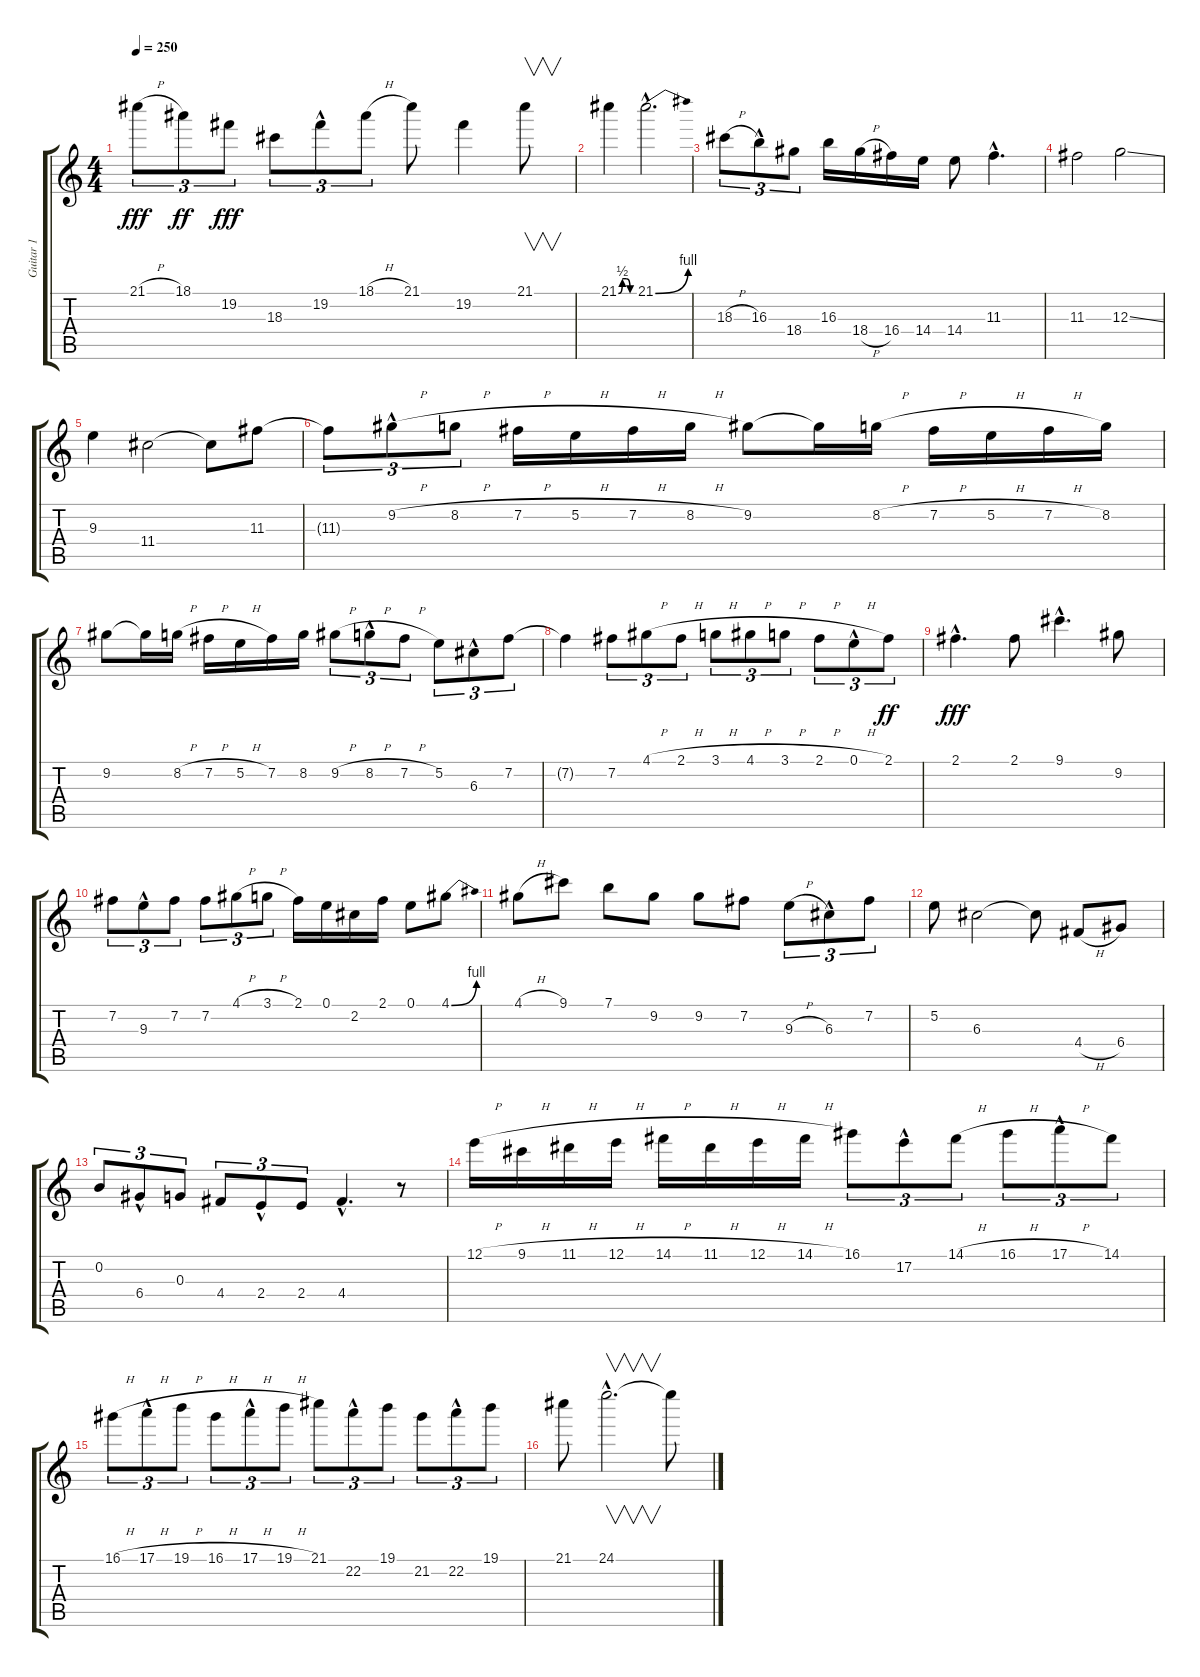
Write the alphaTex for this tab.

\track ("Guitar 1" "Guitar 1") {instrument overdrivenguitar}
\staff {score tabs}
\tuning (E4 B3 G3 D3 A2 E2) {hide}
\ts (4 4)
\tempo 250
\clef g2
\ks c
21.1{h}.8{tu (3 2) dy fff} 18.1.8{tu (3 2) dy ff} 19.2.8{tu (3 2) dy fff} 18.3.8{tu (3 2)} 19.2{hac}.8{tu (3 2)} 18.1{h}.8{tu (3 2)} 21.1.8 19.2.4 21.1.8{v} |
21.1{be (custom 0 0 15 2 30 2 45 0 60 0)}.4 21.1{be (bend 0 0 60 4) hac}.2{d} |
18.3{h}.8{tu (3 2)} 16.3{hac}.8{tu (3 2)} 18.4.8{tu (3 2)} 16.3.16 18.4{h}.16 16.4.16 14.4.16 14.4.8 11.3{hac}.4{d} |
11.3.2 12.3{ss}.2 |
9.3.4 11.4.2 11.4{t}.8 11.3.8 |
11.3{t}.8{tu (3 2)} 9.2{h hac}.8{tu (3 2)} 8.2{h}.8{tu (3 2)} 7.2{h}.16 5.2{h}.16 7.2{h}.16 8.2{h}.16 9.2.8 9.2{t}.16 8.2{h}.16 7.2{h}.16 5.2{h}.16 7.2{h}.16 8.2.16 |
9.2.8 9.2{t}.16 8.2{h}.16 7.2{h}.16 5.2{h}.16 7.2.16 8.2.16 9.2{h}.8{tu (3 2)} 8.2{h hac}.8{tu (3 2)} 7.2{h}.8{tu (3 2)} 5.2.8{tu (3 2)} 6.3{hac}.8{tu (3 2)} 7.2.8{tu (3 2)} |
7.2{t}.4 7.2.8{tu (3 2)} 4.1{h}.8{tu (3 2)} 2.1{h}.8{tu (3 2)} 3.1{h}.8{tu (3 2)} 4.1{h}.8{tu (3 2)} 3.1{h}.8{tu (3 2)} 2.1{h}.8{tu (3 2)} 0.1{h hac}.8{tu (3 2)} 2.1.8{tu (3 2) dy ff} |
2.1{hac}.4{d dy fff} 2.1.8 9.1{hac}.4{d} 9.2.8 |
7.2.8{tu (3 2)} 9.3{hac}.8{tu (3 2)} 7.2.8{tu (3 2)} 7.2.8{tu (3 2)} 4.1{h}.8{tu (3 2)} 3.1{h}.8{tu (3 2)} 2.1.16 0.1.16 2.2.16 2.1.16 0.1.8 4.1{be (bend 0 0 60 4)}.8 |
4.1{h}.8 9.1.8 7.1.8 9.2.8 9.2.8 7.2.8 9.3{h}.8{tu (3 2)} 6.3{hac}.8{tu (3 2)} 7.2.8{tu (3 2)} |
5.2.8 6.3.2 6.3{t}.8 4.4{h}.8 6.4.8 |
0.2.8{tu (3 2)} 6.4{hac}.8{tu (3 2)} 0.3.8{tu (3 2)} 4.4.8{tu (3 2)} 2.4{hac}.8{tu (3 2)} 2.4.8{tu (3 2)} 4.4{hac}.4{d} r.8 |
12.1{h}.16 9.1{h}.16 11.1{h}.16 12.1{h}.16 14.1{h}.16 11.1{h}.16 12.1{h}.16 14.1{h}.16 16.1.8{tu (3 2)} 17.2{hac}.8{tu (3 2)} 14.1{h}.8{tu (3 2)} 16.1{h}.8{tu (3 2)} 17.1{h hac}.8{tu (3 2)} 14.1.8{tu (3 2)} |
16.1{h}.8{tu (3 2)} 17.1{h hac}.8{tu (3 2)} 19.1{h}.8{tu (3 2)} 16.1{h}.8{tu (3 2)} 17.1{h hac}.8{tu (3 2)} 19.1{h}.8{tu (3 2)} 21.1.8{tu (3 2)} 22.2{hac}.8{tu (3 2)} 19.1.8{tu (3 2)} 21.2.8{tu (3 2)} 22.2{hac}.8{tu (3 2)} 19.1.8{tu (3 2)} |
21.1.8 24.1{hac}.2{v d} 24.1{t}.8
